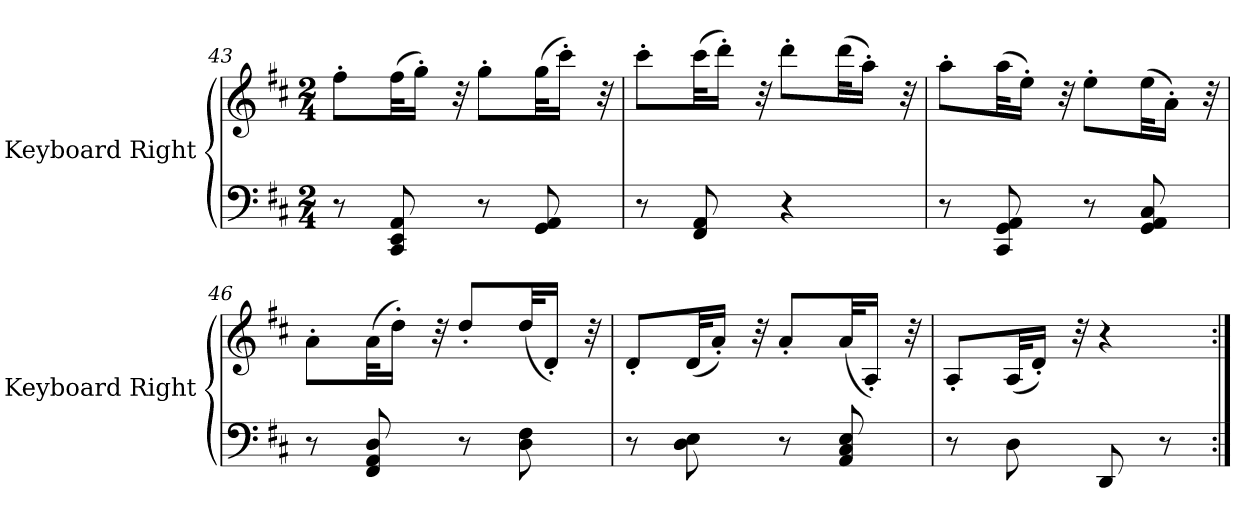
**kern	**kern
*part1	*part1
*staff2	*staff1
*I"Keyboard Right	*
*I'Keyboard Right	*
*clefF4	*clefG2
*k[f#c#]	*k[f#c#]
*D:	*D:
*M2/4	*M2/4
=43	=43
8r	8ff#'\L
8CC#/ 8EE/ 8AA/	(>32ff#\KL
.	16gg'\JJ)
.	32r
8r	8gg'\L
8GG/ 8AA/	(>32gg\KL
.	16ccc#'\JJ)
.	32r
=44	=44
8r	8ccc#'\L
8FF#/ 8AA/	(>32ccc#\KL
.	16ddd'\JJ)
.	32r
4r	8ddd'\L
.	(>32ddd\KL
.	16aa'\JJ)
.	32r
=45	=45
8r	8aa'\L
8CC#/ 8GG/ 8AA/	(>32aa\KL
.	16ee'\JJ)
.	32r
8r	8ee'\L
8GG/ 8AA/ 8C#/	(>32ee\KL
.	16a'\JJ)
.	32r
!!LO:LB:g=z
=46	=46
8r	8a'\L
8FF#/ 8AA/ 8D/	(>32a\KL
.	16dd'\JJ)
.	32r
8r	8dd'/L
8D\ 8F#\	(<32dd/KL
.	16d'/JJ)
.	32r
=47	=47
8r	8d'/L
8D\ 8E\	(<32d/KL
.	16a'/JJ)
.	32r
8r	8a'/L
8AA/ 8C#/ 8E/	(<32a/KL
.	16A'/JJ)
.	32r
=48	=48
8r	8A'/L
8D\	(<32A/KL
.	16d'/JJ)
.	32r
8DD/	4r
8r	.
=:|!	=:|!
*-	*-
